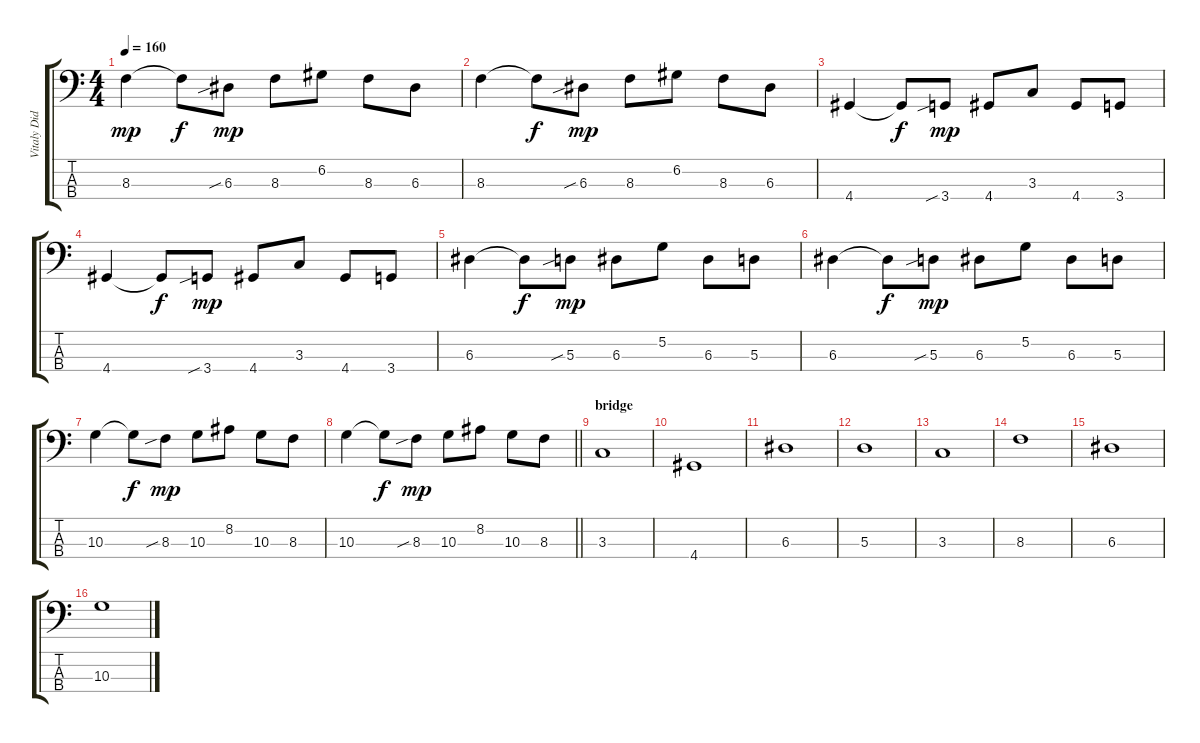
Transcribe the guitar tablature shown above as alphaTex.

\track ("Vitaly Didyk" "Vitaly Did") {instrument electricbassfinger}
\staff {score tabs}
\tuning (G2 D2 A1 E1) {hide}
\ts (4 4)
\tempo 160
\clef f4
\ks c
8.3.4{dy mp} 8.3{t}.8{dy f} 6.3{sib}.8{dy mp} 8.3.8 6.2.8 8.3.8 6.3.8 |
8.3.4 8.3{t}.8{dy f} 6.3{sib}.8{dy mp} 8.3.8 6.2.8 8.3.8 6.3.8 |
4.4.4 4.4{t}.8{dy f} 3.4{sib}.8{dy mp} 4.4.8 3.3.8 4.4.8 3.4.8 |
4.4.4 4.4{t}.8{dy f} 3.4{sib}.8{dy mp} 4.4.8 3.3.8 4.4.8 3.4.8 |
6.3.4 6.3{t}.8{dy f} 5.3{sib}.8{dy mp} 6.3.8 5.2.8 6.3.8 5.3.8 |
6.3.4 6.3{t}.8{dy f} 5.3{sib}.8{dy mp} 6.3.8 5.2.8 6.3.8 5.3.8 |
10.3.4 10.3{t}.8{dy f} 8.3{sib}.8{dy mp} 10.3.8 8.2.8 10.3.8 8.3.8 |
\barLineRight lightlight
10.3.4 10.3{t}.8{dy f} 8.3{sib}.8{dy mp} 10.3.8 8.2.8 10.3.8 8.3.8 |
\section ("" "bridge")
3.3.1 |
4.4.1 |
6.3.1 |
5.3.1 |
3.3.1 |
8.3.1 |
6.3.1 |
10.3.1
